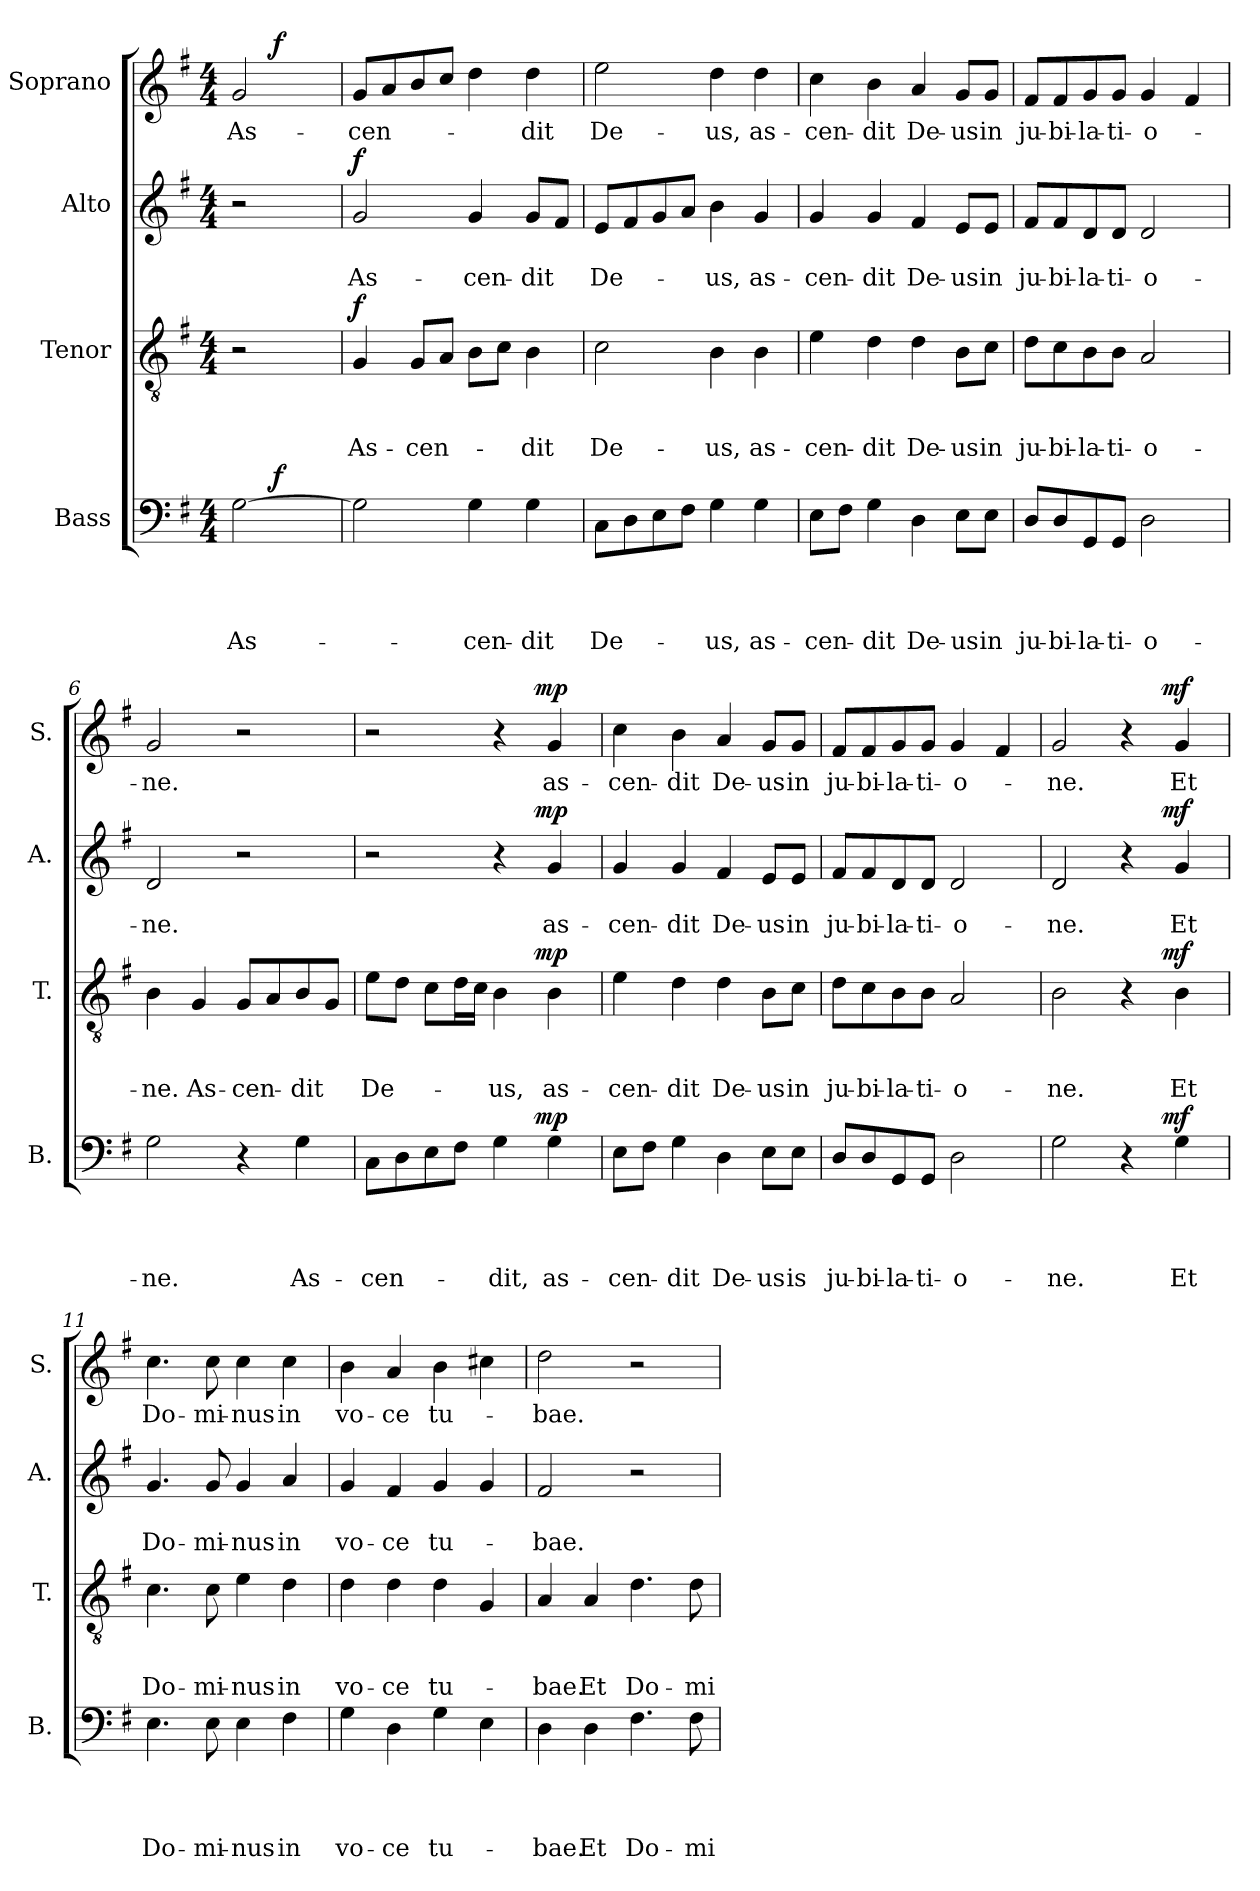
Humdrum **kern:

**kern	**text	**text	**text	**text	**dynam	**kern	**text	**text	**text	**dynam	**kern	**text	**text	**dynam	**kern	**text	**dynam
*part4	*part4	*part4	*part4	*part4	*part4	*part3	*part3	*part3	*part3	*part3	*part2	*part2	*part2	*part2	*part1	*part1	*part1
*staff4	*staff4	*staff4	*staff4	*staff4	*staff4	*staff3	*staff3	*staff3	*staff3	*staff3	*staff2	*staff2	*staff2	*staff2	*staff1	*staff1	*staff1
*I"Bass	*	*	*	*	*	*I"Tenor	*	*	*	*	*I"Alto	*	*	*	*I"Soprano	*	*
*I'B.	*	*	*	*	*	*I'T.	*	*	*	*	*I'A.	*	*	*	*I'S.	*	*
*clefF4	*	*	*	*	*	*clefGv2	*	*	*	*	*clefG2	*	*	*	*clefG2	*	*
*k[f#]	*	*	*	*	*	*k[f#]	*	*	*	*	*k[f#]	*	*	*	*k[f#]	*	*
*G:	*	*	*	*	*	*G:	*	*	*	*	*G:	*	*	*	*G:	*	*
*M4/4	*	*	*	*	*	*M4/4	*	*	*	*	*M4/4	*	*	*	*M4/4	*	*
=1	=1	=1	=1	=1	=1	=1	=1	=1	=1	=1	=1	=1	=1	=1	=1	=1	=1
!	!	!	!	!LO:LY:b	!	!	!	!	!	!	!	!	!	!	!	!LO:LY:b	!
*^	*	*	*	*	*	*	*	*	*	*	*	*	*	*	*^	*	*
[>2G\	8ryy	.	.	.	As-	.	2r	.	.	.	.	2r	.	.	.	2g/	8ryy	As-	.
.	32ryy	.	.	.	.	.	.	.	.	.	.	.	.	.	.	.	32ryy	.	.
!	!	!	!	!	!	!LO:DY:a	!	!	!	!	!	!	!	!	!	!	!	!	!LO:DY:a
.	4ryy	.	.	.	.	f	.	.	.	.	.	.	.	.	.	.	4ryy	.	f
.	16.ryy	.	.	.	.	.	.	.	.	.	.	.	.	.	.	.	16.ryy	.	.
=2	=2	=2	=2	=2	=2	=2	=2	=2	=2	=2	=2	=2	=2	=2	=2	=2	=2	=2	=2
!	!	!	!	!	!	!	!	!	!	!LO:LY:b	!LO:DY:a	!	!	!LO:LY:b	!LO:DY:a	!	!	!LO:LY:b	!
*v	*v	*	*	*	*	*	*	*	*	*	*	*	*	*	*	*v	*v	*	*
2G\]	.	.	.	.	.	4G/	.	.	As-	f	2g/	.	As-	f	8g/L	-cen-	.
.	.	.	.	.	.	.	.	.	.	.	.	.	.	.	8a/	.	.
!	!	!	!	!	!	!	!	!	!LO:LY:b	!	!	!	!	!	!	!	!
.	.	.	.	.	.	8G/L	.	.	-cen-	.	.	.	.	.	8b/	.	.
.	.	.	.	.	.	8A/J	.	.	.	.	.	.	.	.	8cc/J	.	.
!	!	!	!	!LO:LY:b	!	!	!	!	!	!	!	!	!LO:LY:b	!	!	!	!
4G\	.	.	.	-cen-	.	8B\L	.	.	.	.	4g/	.	-cen-	.	4dd\	.	.
.	.	.	.	.	.	8c\J	.	.	.	.	.	.	.	.	.	.	.
!	!	!	!	!LO:LY:b	!	!	!	!	!LO:LY:b	!	!	!	!LO:LY:b	!	!	!LO:LY:b	!
4G\	.	.	.	-dit	.	4B\	.	.	-dit	.	8g/L	.	-dit	.	4dd\	-dit	.
.	.	.	.	.	.	.	.	.	.	.	8f#/J	.	.	.	.	.	.
=3	=3	=3	=3	=3	=3	=3	=3	=3	=3	=3	=3	=3	=3	=3	=3	=3	=3
!	!	!	!	!LO:LY:b	!	!	!	!	!LO:LY:b	!	!	!	!LO:LY:b	!	!	!LO:LY:b	!
8C\L	.	.	.	De-	.	2c\	.	.	De-	.	8e/L	.	De-	.	2ee\	De-	.
8D\	.	.	.	.	.	.	.	.	.	.	8f#/	.	.	.	.	.	.
8E\	.	.	.	.	.	.	.	.	.	.	8g/	.	.	.	.	.	.
8F#\J	.	.	.	.	.	.	.	.	.	.	8a/J	.	.	.	.	.	.
!	!	!	!	!LO:LY:b	!	!	!	!	!LO:LY:b	!	!	!	!LO:LY:b	!	!	!LO:LY:b	!
4G\	.	.	.	-us,	.	4B\	.	.	-us,	.	4b\	.	-us,	.	4dd\	-us,	.
!	!	!	!	!LO:LY:b	!	!	!	!	!LO:LY:b	!	!	!	!LO:LY:b	!	!	!LO:LY:b	!
4G\	.	.	.	as-	.	4B\	.	.	as-	.	4g/	.	as-	.	4dd\	as-	.
=4	=4	=4	=4	=4	=4	=4	=4	=4	=4	=4	=4	=4	=4	=4	=4	=4	=4
!	!	!	!	!LO:LY:b	!	!	!	!	!LO:LY:b	!	!	!	!LO:LY:b	!	!	!LO:LY:b	!
8E\L	.	.	.	-cen-	.	4e\	.	.	-cen-	.	4g/	.	-cen-	.	4cc\	-cen-	.
8F#\J	.	.	.	.	.	.	.	.	.	.	.	.	.	.	.	.	.
!	!	!	!	!LO:LY:b	!	!	!	!	!LO:LY:b	!	!	!	!LO:LY:b	!	!	!LO:LY:b	!
4G\	.	.	.	-dit	.	4d\	.	.	-dit	.	4g/	.	-dit	.	4b\	-dit	.
!	!	!	!	!LO:LY:b	!	!	!	!	!LO:LY:b	!	!	!	!LO:LY:b	!	!	!LO:LY:b	!
4D\	.	.	.	De-	.	4d\	.	.	De-	.	4f#/	.	De-	.	4a/	De-	.
!	!	!	!	!LO:LY:b	!	!	!	!	!LO:LY:b	!	!	!	!LO:LY:b	!	!	!LO:LY:b	!
8E\L	.	.	.	-us	.	8B\L	.	.	-us	.	8e/L	.	-us	.	8g/L	-us	.
!	!	!	!	!LO:LY:b	!	!	!	!	!LO:LY:b	!	!	!	!LO:LY:b	!	!	!LO:LY:b	!
8E\J	.	.	.	in	.	8c\J	.	.	in	.	8e/J	.	in	.	8g/J	in	.
=5	=5	=5	=5	=5	=5	=5	=5	=5	=5	=5	=5	=5	=5	=5	=5	=5	=5
!	!	!	!	!LO:LY:b	!	!	!	!	!LO:LY:b	!	!	!	!LO:LY:b	!	!	!LO:LY:b	!
8D/L	.	.	.	ju-	.	8d\L	.	.	ju-	.	8f#/L	.	ju-	.	8f#/L	ju-	.
!	!	!	!	!LO:LY:b	!	!	!	!	!LO:LY:b	!	!	!	!LO:LY:b	!	!	!LO:LY:b	!
8D/	.	.	.	-bi-	.	8c\	.	.	-bi-	.	8f#/	.	-bi-	.	8f#/	-bi-	.
!	!	!	!	!LO:LY:b	!	!	!	!	!LO:LY:b	!	!	!	!LO:LY:b	!	!	!LO:LY:b	!
8GG/	.	.	.	-la-	.	8B\	.	.	-la-	.	8d/	.	-la-	.	8g/	-la-	.
!	!	!	!	!LO:LY:b	!	!	!	!	!LO:LY:b	!	!	!	!LO:LY:b	!	!	!LO:LY:b	!
8GG/J	.	.	.	-ti-	.	8B\J	.	.	-ti-	.	8d/J	.	-ti-	.	8g/J	-ti-	.
!	!	!	!	!LO:LY:b	!	!	!	!	!LO:LY:b	!	!	!	!LO:LY:b	!	!	!LO:LY:b	!
2D\	.	.	.	-o-	.	2A/	.	.	-o-	.	2d/	.	-o-	.	4g/	-o-	.
.	.	.	.	.	.	.	.	.	.	.	.	.	.	.	4f#/	.	.
!!LO:LB:g=z
=6	=6	=6	=6	=6	=6	=6	=6	=6	=6	=6	=6	=6	=6	=6	=6	=6	=6
!	!	!	!	!LO:LY:b	!	!	!	!	!LO:LY:b	!	!	!	!LO:LY:b	!	!	!LO:LY:b	!
2G\	.	.	.	-ne.	.	4B\	.	.	-ne.	.	2d/	.	-ne.	.	2g/	-ne.	.
!	!	!	!	!	!	!	!	!	!LO:LY:b	!	!	!	!	!	!	!	!
.	.	.	.	.	.	4G/	.	.	As-	.	.	.	.	.	.	.	.
!	!	!	!	!	!	!	!	!	!LO:LY:b	!	!	!	!	!	!	!	!
4r	.	.	.	.	.	8G/L	.	.	-cen-	.	2r	.	.	.	2r	.	.
.	.	.	.	.	.	8A/	.	.	.	.	.	.	.	.	.	.	.
!	!	!	!	!LO:LY:b	!	!	!	!	!LO:LY:b	!	!	!	!	!	!	!	!
4G\	.	.	.	As-	.	8B/	.	.	-dit	.	.	.	.	.	.	.	.
.	.	.	.	.	.	8G/J	.	.	.	.	.	.	.	.	.	.	.
=7	=7	=7	=7	=7	=7	=7	=7	=7	=7	=7	=7	=7	=7	=7	=7	=7	=7
!	!	!	!	!LO:LY:b	!	!	!	!	!LO:LY:b	!	!	!	!	!	!	!	!
*^	*	*	*	*	*	*^	*	*	*	*	*^	*	*	*	*^	*	*
8C\L	2ryy	.	.	.	-cen-	.	8e\L	2ryy	.	.	De-	.	2r	2ryy	.	.	.	2r	2ryy	.	.
8D\	.	.	.	.	.	.	8d\J	.	.	.	.	.	.	.	.	.	.	.	.	.	.
8E\	.	.	.	.	.	.	8c\L	.	.	.	.	.	.	.	.	.	.	.	.	.	.
8F#\J	.	.	.	.	.	.	16d\L	.	.	.	.	.	.	.	.	.	.	.	.	.	.
.	.	.	.	.	.	.	16c\JJ	.	.	.	.	.	.	.	.	.	.	.	.	.	.
!	!	!	!	!	!LO:LY:b	!	!	!	!	!	!LO:LY:b	!	!	!	!	!	!	!	!	!	!
4G\	8..ryy	.	.	.	-dit,	.	4B\	8..ryy	.	.	-us,	.	4r	8..ryy	.	.	.	4r	8..ryy	.	.
!	!	!	!	!	!	!LO:DY:a	!	!	!	!	!	!LO:DY:a	!	!	!	!	!LO:DY:a	!	!	!	!LO:DY:a
.	4ryy	.	.	.	.	mp	.	4ryy	.	.	.	mp	.	4ryy	.	.	mp	.	4ryy	.	mp
!	!	!	!	!	!LO:LY:b	!	!	!	!	!	!LO:LY:b	!	!	!	!	!LO:LY:b	!	!	!	!LO:LY:b	!
4G\	.	.	.	.	as-	.	4B\	.	.	.	as-	.	4g/	.	.	as-	.	4g/	.	as-	.
.	32ryy	.	.	.	.	.	.	32ryy	.	.	.	.	.	32ryy	.	.	.	.	32ryy	.	.
=8	=8	=8	=8	=8	=8	=8	=8	=8	=8	=8	=8	=8	=8	=8	=8	=8	=8	=8	=8	=8	=8
!	!	!	!	!	!LO:LY:b	!	!	!	!	!	!LO:LY:b	!	!	!	!	!LO:LY:b	!	!	!	!LO:LY:b	!
*v	*v	*	*	*	*	*	*	*	*	*	*	*	*v	*v	*	*	*	*v	*v	*	*
*	*	*	*	*	*	*v	*v	*	*	*	*	*	*	*	*	*	*	*
8E\L	.	.	.	-cen-	.	4e\	.	.	-cen-	.	4g/	.	-cen-	.	4cc\	-cen-	.
8F#\J	.	.	.	.	.	.	.	.	.	.	.	.	.	.	.	.	.
!	!	!	!	!LO:LY:b	!	!	!	!	!LO:LY:b	!	!	!	!LO:LY:b	!	!	!LO:LY:b	!
4G\	.	.	.	-dit	.	4d\	.	.	-dit	.	4g/	.	-dit	.	4b\	-dit	.
!	!	!	!	!LO:LY:b	!	!	!	!	!LO:LY:b	!	!	!	!LO:LY:b	!	!	!LO:LY:b	!
4D\	.	.	.	De-	.	4d\	.	.	De-	.	4f#/	.	De-	.	4a/	De-	.
!	!	!	!	!LO:LY:b	!	!	!	!	!LO:LY:b	!	!	!	!LO:LY:b	!	!	!LO:LY:b	!
8E\L	.	.	.	-us	.	8B\L	.	.	-us	.	8e/L	.	-us	.	8g/L	-us	.
!	!	!	!	!LO:LY:b	!	!	!	!	!LO:LY:b	!	!	!	!LO:LY:b	!	!	!LO:LY:b	!
8E\J	.	.	.	is	.	8c\J	.	.	in	.	8e/J	.	in	.	8g/J	in	.
=9	=9	=9	=9	=9	=9	=9	=9	=9	=9	=9	=9	=9	=9	=9	=9	=9	=9
!	!	!	!	!LO:LY:b	!	!	!	!	!LO:LY:b	!	!	!	!LO:LY:b	!	!	!LO:LY:b	!
8D/L	.	.	.	ju-	.	8d\L	.	.	ju-	.	8f#/L	.	ju-	.	8f#/L	ju-	.
!	!	!	!	!LO:LY:b	!	!	!	!	!LO:LY:b	!	!	!	!LO:LY:b	!	!	!LO:LY:b	!
8D/	.	.	.	-bi-	.	8c\	.	.	-bi-	.	8f#/	.	-bi-	.	8f#/	-bi-	.
!	!	!	!	!LO:LY:b	!	!	!	!	!LO:LY:b	!	!	!	!LO:LY:b	!	!	!LO:LY:b	!
8GG/	.	.	.	-la-	.	8B\	.	.	-la-	.	8d/	.	-la-	.	8g/	-la-	.
!	!	!	!	!LO:LY:b	!	!	!	!	!LO:LY:b	!	!	!	!LO:LY:b	!	!	!LO:LY:b	!
8GG/J	.	.	.	-ti-	.	8B\J	.	.	-ti-	.	8d/J	.	-ti-	.	8g/J	-ti-	.
!	!	!	!	!LO:LY:b	!	!	!	!	!LO:LY:b	!	!	!	!LO:LY:b	!	!	!LO:LY:b	!
2D\	.	.	.	-o-	.	2A/	.	.	-o-	.	2d/	.	-o-	.	4g/	-o-	.
.	.	.	.	.	.	.	.	.	.	.	.	.	.	.	4f#/	.	.
=10	=10	=10	=10	=10	=10	=10	=10	=10	=10	=10	=10	=10	=10	=10	=10	=10	=10
!	!	!	!	!LO:LY:b	!	!	!	!	!LO:LY:b	!	!	!	!LO:LY:b	!	!	!LO:LY:b	!
*^	*	*	*	*	*	*^	*	*	*	*	*^	*	*	*	*^	*	*
2G\	2ryy	.	.	.	-ne.	.	2B\	2ryy	.	.	-ne.	.	2d/	2ryy	.	-ne.	.	2g/	2ryy	-ne.	.
4r	8..ryy	.	.	.	.	.	4r	8..ryy	.	.	.	.	4r	8..ryy	.	.	.	4r	8..ryy	.	.
!	!	!	!	!	!	!LO:DY:a	!	!	!	!	!	!LO:DY:a	!	!	!	!	!LO:DY:a	!	!	!	!LO:DY:a
.	4ryy	.	.	.	.	mf	.	4ryy	.	.	.	mf	.	4ryy	.	.	mf	.	4ryy	.	mf
!	!	!	!	!	!LO:LY:b	!	!	!	!	!	!LO:LY:b	!	!	!	!	!LO:LY:b	!	!	!	!LO:LY:b	!
4G\	.	.	.	.	Et	.	4B\	.	.	.	Et	.	4g/	.	.	Et	.	4g/	.	Et	.
.	32ryy	.	.	.	.	.	.	32ryy	.	.	.	.	.	32ryy	.	.	.	.	32ryy	.	.
!!LO:PB:g=z
=11	=11	=11	=11	=11	=11	=11	=11	=11	=11	=11	=11	=11	=11	=11	=11	=11	=11	=11	=11	=11	=11
!	!	!	!	!	!LO:LY:b	!	!	!	!	!	!LO:LY:b	!	!	!	!	!LO:LY:b	!	!	!	!LO:LY:b	!
*v	*v	*	*	*	*	*	*	*	*	*	*	*	*v	*v	*	*	*	*v	*v	*	*
*	*	*	*	*	*	*v	*v	*	*	*	*	*	*	*	*	*	*	*
4.E\	.	.	.	Do-	.	4.c\	.	.	Do-	.	4.g/	.	Do-	.	4.cc\	Do-	.
!	!	!	!	!LO:LY:b	!	!	!	!	!LO:LY:b	!	!	!	!LO:LY:b	!	!	!LO:LY:b	!
8E\	.	.	.	-mi-	.	8c\	.	.	-mi-	.	8g/	.	-mi-	.	8cc\	-mi-	.
!	!	!	!	!LO:LY:b	!	!	!	!	!LO:LY:b	!	!	!	!LO:LY:b	!	!	!LO:LY:b	!
4E\	.	.	.	-nus	.	4e\	.	.	-nus	.	4g/	.	-nus	.	4cc\	-nus	.
!	!	!	!	!LO:LY:b	!	!	!	!	!LO:LY:b	!	!	!	!LO:LY:b	!	!	!LO:LY:b	!
4F#\	.	.	.	in	.	4d\	.	.	in	.	4a/	.	in	.	4cc\	in	.
=12	=12	=12	=12	=12	=12	=12	=12	=12	=12	=12	=12	=12	=12	=12	=12	=12	=12
!	!	!	!	!LO:LY:b	!	!	!	!	!LO:LY:b	!	!	!	!LO:LY:b	!	!	!LO:LY:b	!
4G\	.	.	.	vo-	.	4d\	.	.	vo-	.	4g/	.	vo-	.	4b\	vo-	.
!	!	!	!	!LO:LY:b	!	!	!	!	!LO:LY:b	!	!	!	!LO:LY:b	!	!	!LO:LY:b	!
4D\	.	.	.	-ce	.	4d\	.	.	-ce	.	4f#/	.	-ce	.	4a/	-ce	.
!	!	!	!	!LO:LY:b	!	!	!	!	!LO:LY:b	!	!	!	!LO:LY:b	!	!	!LO:LY:b	!
4G\	.	.	.	tu-	.	4d\	.	.	tu-	.	4g/	.	tu-	.	4b\	tu-	.
4E\	.	.	.	.	.	4G/	.	.	.	.	4g/	.	.	.	4cc#X\	.	.
=13	=13	=13	=13	=13	=13	=13	=13	=13	=13	=13	=13	=13	=13	=13	=13	=13	=13
!	!	!	!	!LO:LY:b	!	!	!	!	!LO:LY:b	!	!	!	!LO:LY:b	!	!	!LO:LY:b	!
4D\	.	.	.	-bae.	.	4A/	.	.	-bae.	.	2f#/	.	-bae.	.	2dd\	-bae.	.
!	!	!	!	!LO:LY:b	!	!	!	!	!LO:LY:b	!	!	!	!	!	!	!	!
4D\	.	.	.	Et	.	4A/	.	.	Et	.	.	.	.	.	.	.	.
!	!	!	!	!LO:LY:b	!	!	!	!	!LO:LY:b	!	!	!	!	!	!	!	!
4.F#\	.	.	.	Do-	.	4.d\	.	.	Do-	.	2r	.	.	.	2r	.	.
!	!	!	!	!LO:LY:b	!	!	!	!	!LO:LY:b	!	!	!	!	!	!	!	!
8F#\	.	.	.	-mi-	.	8d\	.	.	-mi-	.	.	.	.	.	.	.	.
=	=	=	=	=	=	=	=	=	=	=	=	=	=	=	=	=	=
*-	*-	*-	*-	*-	*-	*-	*-	*-	*-	*-	*-	*-	*-	*-	*-	*-	*-
